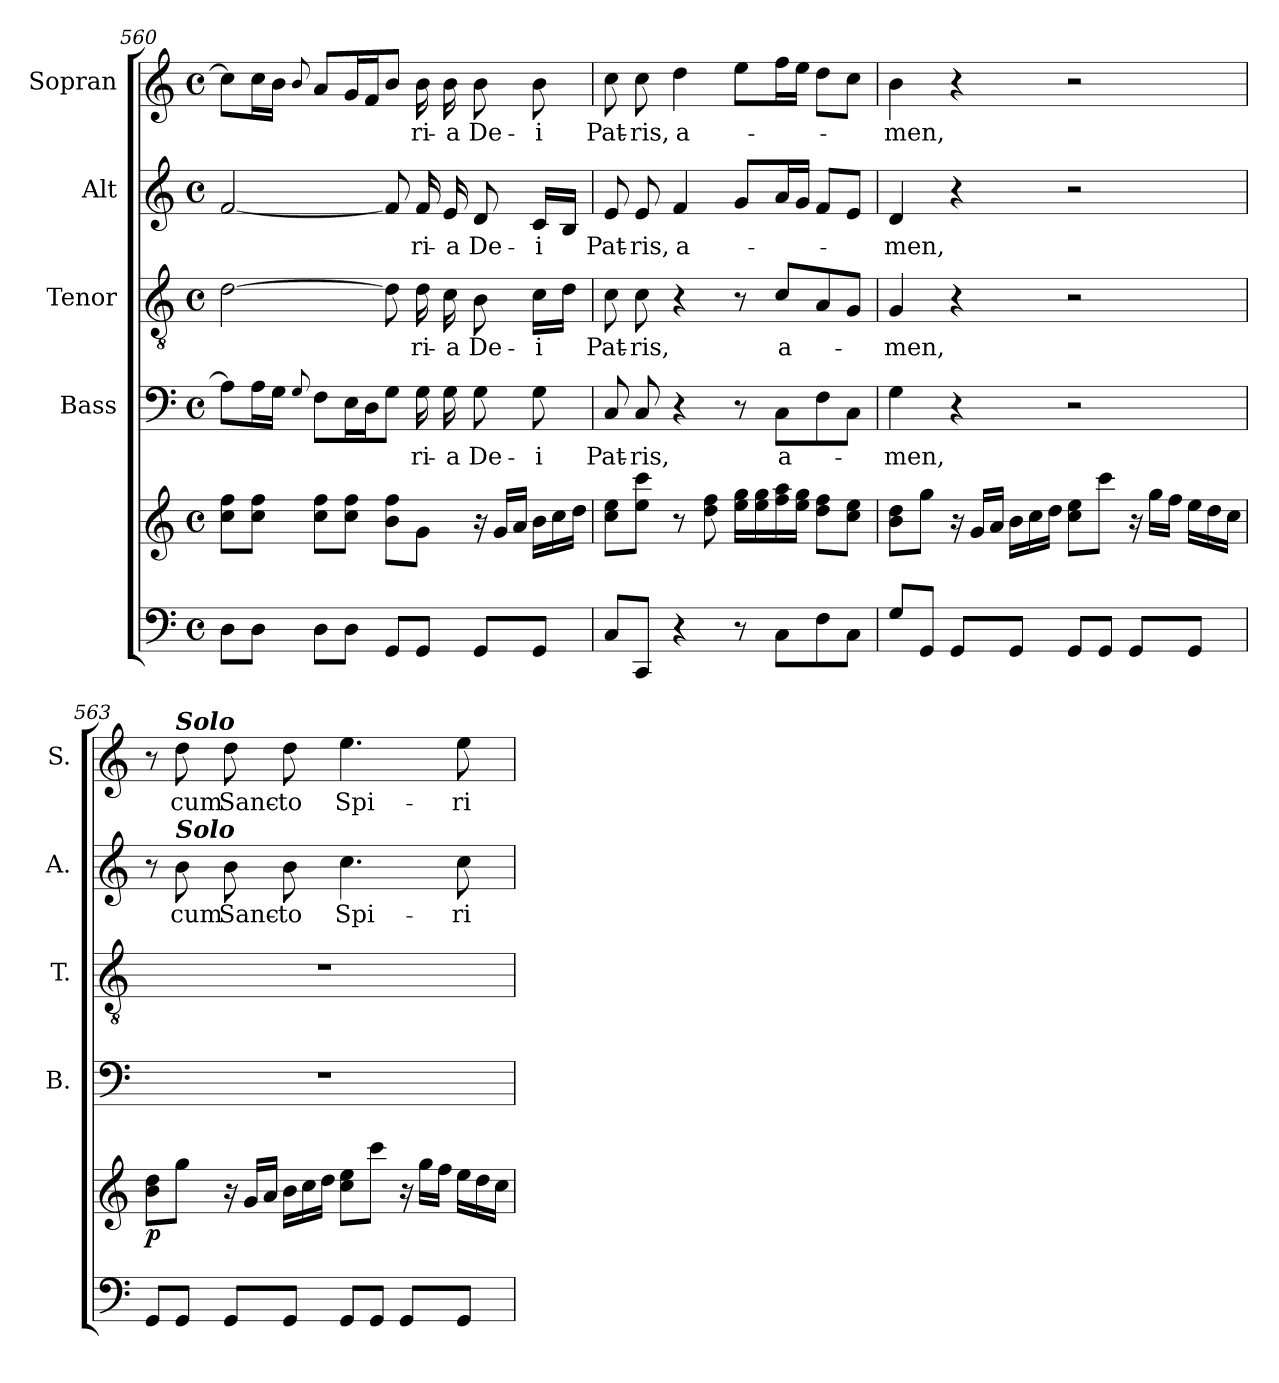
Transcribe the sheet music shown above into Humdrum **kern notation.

**kern	**kern	**dynam	**kern	**text	**kern	**text	**kern	**text	**kern	**text
*part5	*part5	*part5	*part4	*part4	*part3	*part3	*part2	*part2	*part1	*part1
*staff6	*staff5	*staff5/6	*staff4	*staff4	*staff3	*staff3	*staff2	*staff2	*staff1	*staff1
*	*	*	*I"Bass	*	*I"Tenor	*	*I"Alt	*	*I"Sopran	*
*	*	*	*I'B.	*	*I'T.	*	*I'A.	*	*I'S.	*
*clefF4	*clefG2	*	*clefF4	*	*clefGv2	*	*clefG2	*	*clefG2	*
*k[]	*k[]	*	*k[]	*	*k[]	*	*k[]	*	*k[]	*
*C:	*C:	*	*C:	*	*C:	*	*C:	*	*C:	*
*M4/4	*M4/4	*	*M4/4	*	*M4/4	*	*M4/4	*	*M4/4	*
*met(c)	*met(c)	*	*met(c)	*	*met(c)	*	*met(c)	*	*met(c)	*
=560	=560	=560	=560	=560	=560	=560	=560	=560	=560	=560
8D\L	8cc\ 8ff\L	.	8A\L]	.	[2d\	.	[2f/	.	8cc\L]	.
8D\J	8cc\ 8ff\J	.	16A\L	.	.	.	.	.	16cc\L	.
.	.	.	16G\JJ	.	.	.	.	.	16b\JJ	.
.	.	.	8qqG/	.	.	.	.	.	8qqb/	.
8D\L	8cc\ 8ff\L	.	8F\L	.	.	.	.	.	8a/L	.
8D\J	8cc\ 8ff\J	.	16E\L	.	.	.	.	.	16g/L	.
.	.	.	16D\J	.	.	.	.	.	16f/J	.
8GG/L	8b\ 8ff\L	.	8G\J	.	8d\]	.	8f/]	.	8b/J	.
!	!	!	!	!LO:LY:b	!	!LO:LY:b	!	!LO:LY:b	!	!LO:LY:b
8GG/J	8g\J	.	16G\	-ri-	16d\	-ri-	16f/	-ri-	16b\	-ri-
!	!	!	!	!LO:LY:b	!	!LO:LY:b	!	!LO:LY:b	!	!LO:LY:b
.	.	.	16G\	-a	16c\	-a	16e/	-a	16b\	-a
*	*Xtuplet	*	*	*	*	*	*	*	*	*
!	!	!	!	!LO:LY:b	!	!LO:LY:b	!	!LO:LY:b	!	!LO:LY:b
8GG/L	24r	.	8G\	De-	8B\	De-	8d/	De-	8b\	De-
.	24g/LL	.	.	.	.	.	.	.	.	.
.	24a/JJ	.	.	.	.	.	.	.	.	.
!	!	!	!	!LO:LY:b	!	!LO:LY:b	!	!LO:LY:b	!	!LO:LY:b
8GG/J	24b\LL	.	8G\	-i	16c\LL	-i	16c/LL	-i	8b\	-i
.	24cc\	.	.	.	.	.	.	.	.	.
.	.	.	.	.	16d\JJ	.	16B/JJ	.	.	.
.	24dd\JJ	.	.	.	.	.	.	.	.	.
=561	=561	=561	=561	=561	=561	=561	=561	=561	=561	=561
!	!	!	!	!LO:LY:b	!	!LO:LY:b	!	!LO:LY:b	!	!LO:LY:b
8C/L	8cc\ 8ee\L	.	8C/	Pat-	8c\	Pat-	8e/	Pat-	8cc\	Pat-
!	!	!	!	!LO:LY:b	!	!LO:LY:b	!	!LO:LY:b	!	!LO:LY:b
8CC/J	8ee\ 8ccc\J	.	8C/	-ris,	8c\	-ris,	8e/	-ris,	8cc\	-ris,
!	!	!	!	!	!	!	!	!LO:LY:b	!	!LO:LY:b
4r	8r	.	4r	.	4r	.	4f/	a-	4dd\	a-
.	8dd\ 8ff\	.	.	.	.	.	.	.	.	.
8r	16ee\ 16gg\LL	.	8r	.	8r	.	8g/L	.	8ee\L	.
.	16ee\ 16gg\	.	.	.	.	.	.	.	.	.
!	!	!	!	!LO:LY:b	!	!LO:LY:b	!	!	!	!
8C\L	16ff\ 16aa\	.	8C\L	a-	8c/L	a-	16a/L	.	16ff\L	.
.	16ee\ 16gg\JJ	.	.	.	.	.	16g/JJ	.	16ee\JJ	.
8F\	8dd\ 8ff\L	.	8F\	.	8A/	.	8f/L	.	8dd\L	.
8C\J	8cc\ 8ee\J	.	8C\J	.	8G/J	.	8e/J	.	8cc\J	.
!!LO:LB:g=z
=562	=562	=562	=562	=562	=562	=562	=562	=562	=562	=562
!	!	!	!	!LO:LY:b	!	!LO:LY:b	!	!LO:LY:b	!	!LO:LY:b
8G/L	8b\ 8dd\L	.	4G\	-men,	4G/	-men,	4d/	-men,	4b\	-men,
8GG/J	8gg\J	.	.	.	.	.	.	.	.	.
8GG/L	24r	.	4r	.	4r	.	4r	.	4r	.
.	24g/LL	.	.	.	.	.	.	.	.	.
.	24a/JJ	.	.	.	.	.	.	.	.	.
8GG/J	24b\LL	.	.	.	.	.	.	.	.	.
.	24cc\	.	.	.	.	.	.	.	.	.
.	24dd\JJ	.	.	.	.	.	.	.	.	.
8GG/L	8cc\ 8ee\L	.	2r	.	2r	.	2r	.	2r	.
8GG/J	8ccc\J	.	.	.	.	.	.	.	.	.
8GG/L	24r	.	.	.	.	.	.	.	.	.
.	24gg\LL	.	.	.	.	.	.	.	.	.
.	24ff\JJ	.	.	.	.	.	.	.	.	.
8GG/J	24ee\LL	.	.	.	.	.	.	.	.	.
.	24dd\	.	.	.	.	.	.	.	.	.
.	24cc\JJ	.	.	.	.	.	.	.	.	.
=563	=563	=563	=563	=563	=563	=563	=563	=563	=563	=563
!	!	!LO:DY:b	!	!	!	!	!	!	!	!
8GG/L	8b\ 8dd\L	p	1r	.	1r	.	8r	.	8r	.
!	!	!	!	!	!	!	!	!	!LO:TX:a:Bi:t=Solo	!
!	!	!	!	!	!	!	!LO:TX:a:Bi:t=Solo	!	!	!
!	!	!	!	!	!	!	!	!LO:LY:b	!	!LO:LY:b
8GG/J	8gg\J	.	.	.	.	.	8b\	cum	8dd\	cum
!	!	!	!	!	!	!	!	!LO:LY:b	!	!LO:LY:b
8GG/L	24r	.	.	.	.	.	8b\	Sanc-	8dd\	Sanc-
.	24g/LL	.	.	.	.	.	.	.	.	.
.	24a/JJ	.	.	.	.	.	.	.	.	.
!	!	!	!	!	!	!	!	!LO:LY:b	!	!LO:LY:b
8GG/J	24b\LL	.	.	.	.	.	8b\	-to	8dd\	-to
.	24cc\	.	.	.	.	.	.	.	.	.
.	24dd\JJ	.	.	.	.	.	.	.	.	.
!	!	!	!	!	!	!	!	!LO:LY:b	!	!LO:LY:b
8GG/L	8cc\ 8ee\L	.	.	.	.	.	4.cc\	Spi-	4.ee\	Spi-
8GG/J	8ccc\J	.	.	.	.	.	.	.	.	.
8GG/L	24r	.	.	.	.	.	.	.	.	.
.	24gg\LL	.	.	.	.	.	.	.	.	.
.	24ff\JJ	.	.	.	.	.	.	.	.	.
!	!	!	!	!	!	!	!	!LO:LY:b	!	!LO:LY:b
8GG/J	24ee\LL	.	.	.	.	.	8cc\	-ri-	8ee\	-ri-
.	24dd\	.	.	.	.	.	.	.	.	.
.	24cc\JJ	.	.	.	.	.	.	.	.	.
=	=	=	=	=	=	=	=	=	=	=
*-	*-	*-	*-	*-	*-	*-	*-	*-	*-	*-
